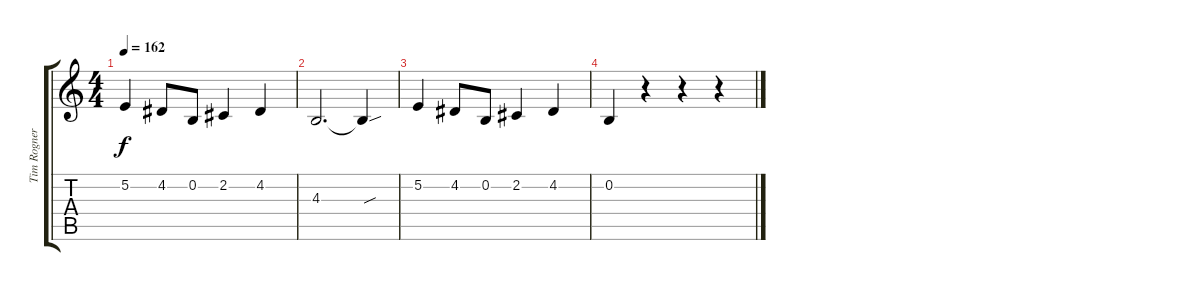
\track ("Tim Rogner - Vocals" "Tim Rogner") {instrument altosax}
\staff {score tabs}
\tuning (E4 B3 G3 D3 A2 E2) {hide}
\ts (4 4)
\tempo 162
\clef g2
\ks c
5.2.4{dy f} 4.2.8 0.2.8 2.2.4 4.2.4 |
4.3.2{d} 4.3{sou t}.4 |
5.2.4 4.2.8 0.2.8 2.2.4 4.2.4 |
0.2.4 r.4 r.4 r.4
